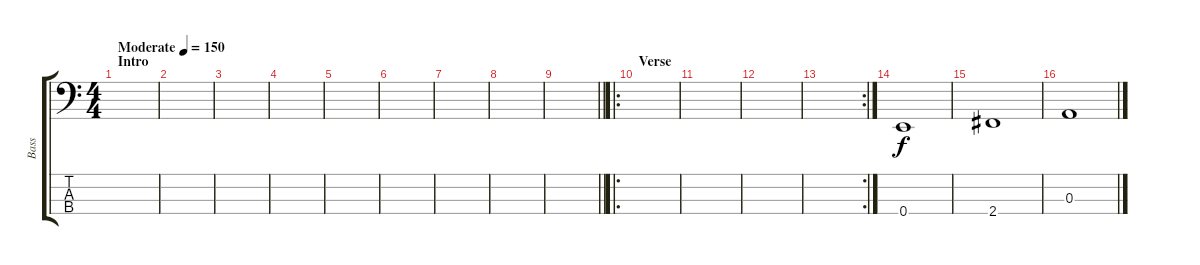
\track ("Bass" "Bass") {solo instrument electricbassfinger}
\staff {score tabs}
\tuning (G2 D2 A1 E1) {hide}
\ts (4 4)
\section ("" "Intro")
\tempo (150 "Moderate")
\clef f4
\ks c
|
|
|
|
|
|
|
|
\barLineRight lightlight
|
\ro
\section ("" "Verse")
|
|
|
\rc 2
|
0.4.1 |
2.4.1 |
0.3.1
